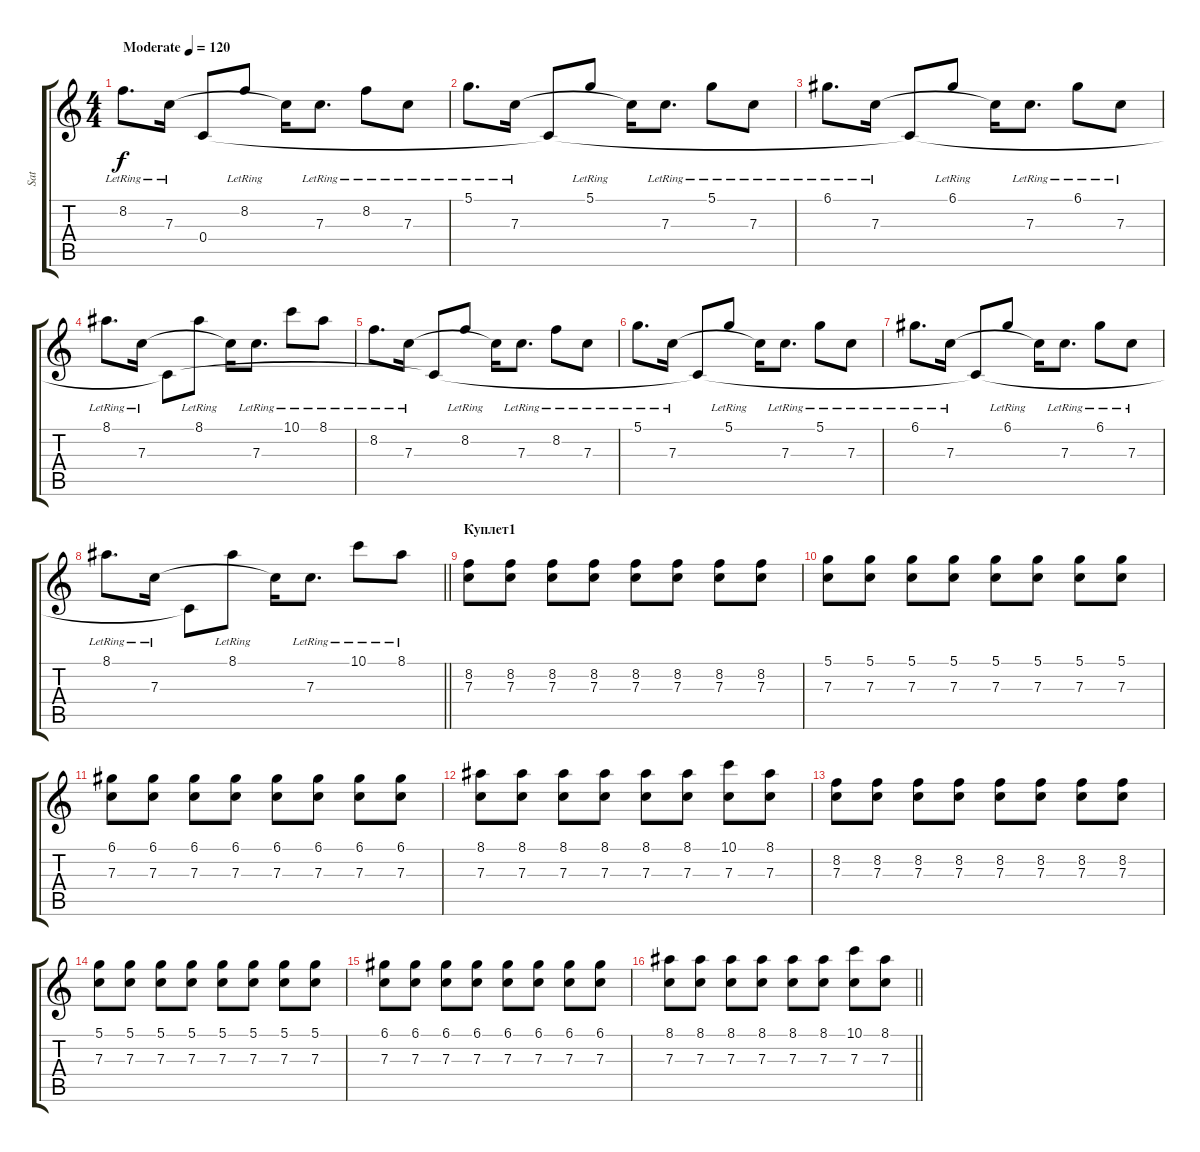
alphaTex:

\track ("Sat" "Sat") {instrument acousticguitarsteel}
\staff {score tabs}
\tuning (D4 A3 F3 C3 G2 C2) {hide}
\ts (4 4)
\tempo (120 "Moderate")
\clef g2
\ks c
8.2{lr}.8{d dy f instrument acousticguitarsteel} 7.3{lr}.16 0.4.8 8.2{lr}.8 7.3{t}.16 7.3{lr}.8{d} 8.2{lr}.8 7.3{lr}.8 |
5.1{lr}.8{d} 7.3{lr}.16 0.4{t}.8 5.1{lr}.8 7.3{t}.16 7.3{lr}.8{d} 5.1{lr}.8 7.3{lr}.8 |
6.1{lr}.8{d} 7.3{lr}.16 0.4{t}.8 6.1{lr}.8 7.3{t}.16 7.3{lr}.8{d} 6.1{lr}.8 7.3{lr}.8 |
8.1{lr}.8{d} 7.3{lr}.16 0.4{t}.8 8.1{lr}.8 7.3{t}.16 7.3{lr}.8{d} 10.1{lr}.8 8.1{lr}.8 |
8.2{lr}.8{d} 7.3{lr}.16 0.4{t}.8 8.2{lr}.8 7.3{t}.16 7.3{lr}.8{d} 8.2{lr}.8 7.3{lr}.8 |
5.1{lr}.8{d} 7.3{lr}.16 0.4{t}.8 5.1{lr}.8 7.3{t}.16 7.3{lr}.8{d} 5.1{lr}.8 7.3{lr}.8 |
6.1{lr}.8{d} 7.3{lr}.16 0.4{t}.8 6.1{lr}.8 7.3{t}.16 7.3{lr}.8{d} 6.1{lr}.8 7.3{lr}.8 |
\barLineRight lightlight
8.1{lr}.8{d} 7.3{lr}.16 0.4{t}.8 8.1{lr}.8 7.3{t}.16 7.3{lr}.8{d} 10.1{lr}.8 8.1{lr}.8 |
\section ("" "Куплет1")
(8.2 7.3).8 (8.2 7.3).8 (8.2 7.3).8 (8.2 7.3).8 (8.2 7.3).8 (8.2 7.3).8 (8.2 7.3).8 (8.2 7.3).8 |
(5.1 7.3).8 (5.1 7.3).8 (5.1 7.3).8 (5.1 7.3).8 (5.1 7.3).8 (5.1 7.3).8 (5.1 7.3).8 (5.1 7.3).8 |
(6.1 7.3).8 (6.1 7.3).8 (6.1 7.3).8 (6.1 7.3).8 (6.1 7.3).8 (6.1 7.3).8 (6.1 7.3).8 (6.1 7.3).8 |
(8.1 7.3).8 (8.1 7.3).8 (8.1 7.3).8 (8.1 7.3).8 (8.1 7.3).8 (8.1 7.3).8 (10.1 7.3).8 (8.1 7.3).8 |
(8.2 7.3).8 (8.2 7.3).8 (8.2 7.3).8 (8.2 7.3).8 (8.2 7.3).8 (8.2 7.3).8 (8.2 7.3).8 (8.2 7.3).8 |
(5.1 7.3).8 (5.1 7.3).8 (5.1 7.3).8 (5.1 7.3).8 (5.1 7.3).8 (5.1 7.3).8 (5.1 7.3).8 (5.1 7.3).8 |
(6.1 7.3).8 (6.1 7.3).8 (6.1 7.3).8 (6.1 7.3).8 (6.1 7.3).8 (6.1 7.3).8 (6.1 7.3).8 (6.1 7.3).8 |
\barLineRight lightlight
(8.1 7.3).8 (8.1 7.3).8 (8.1 7.3).8 (8.1 7.3).8 (8.1 7.3).8 (8.1 7.3).8 (10.1 7.3).8 (8.1 7.3).8
